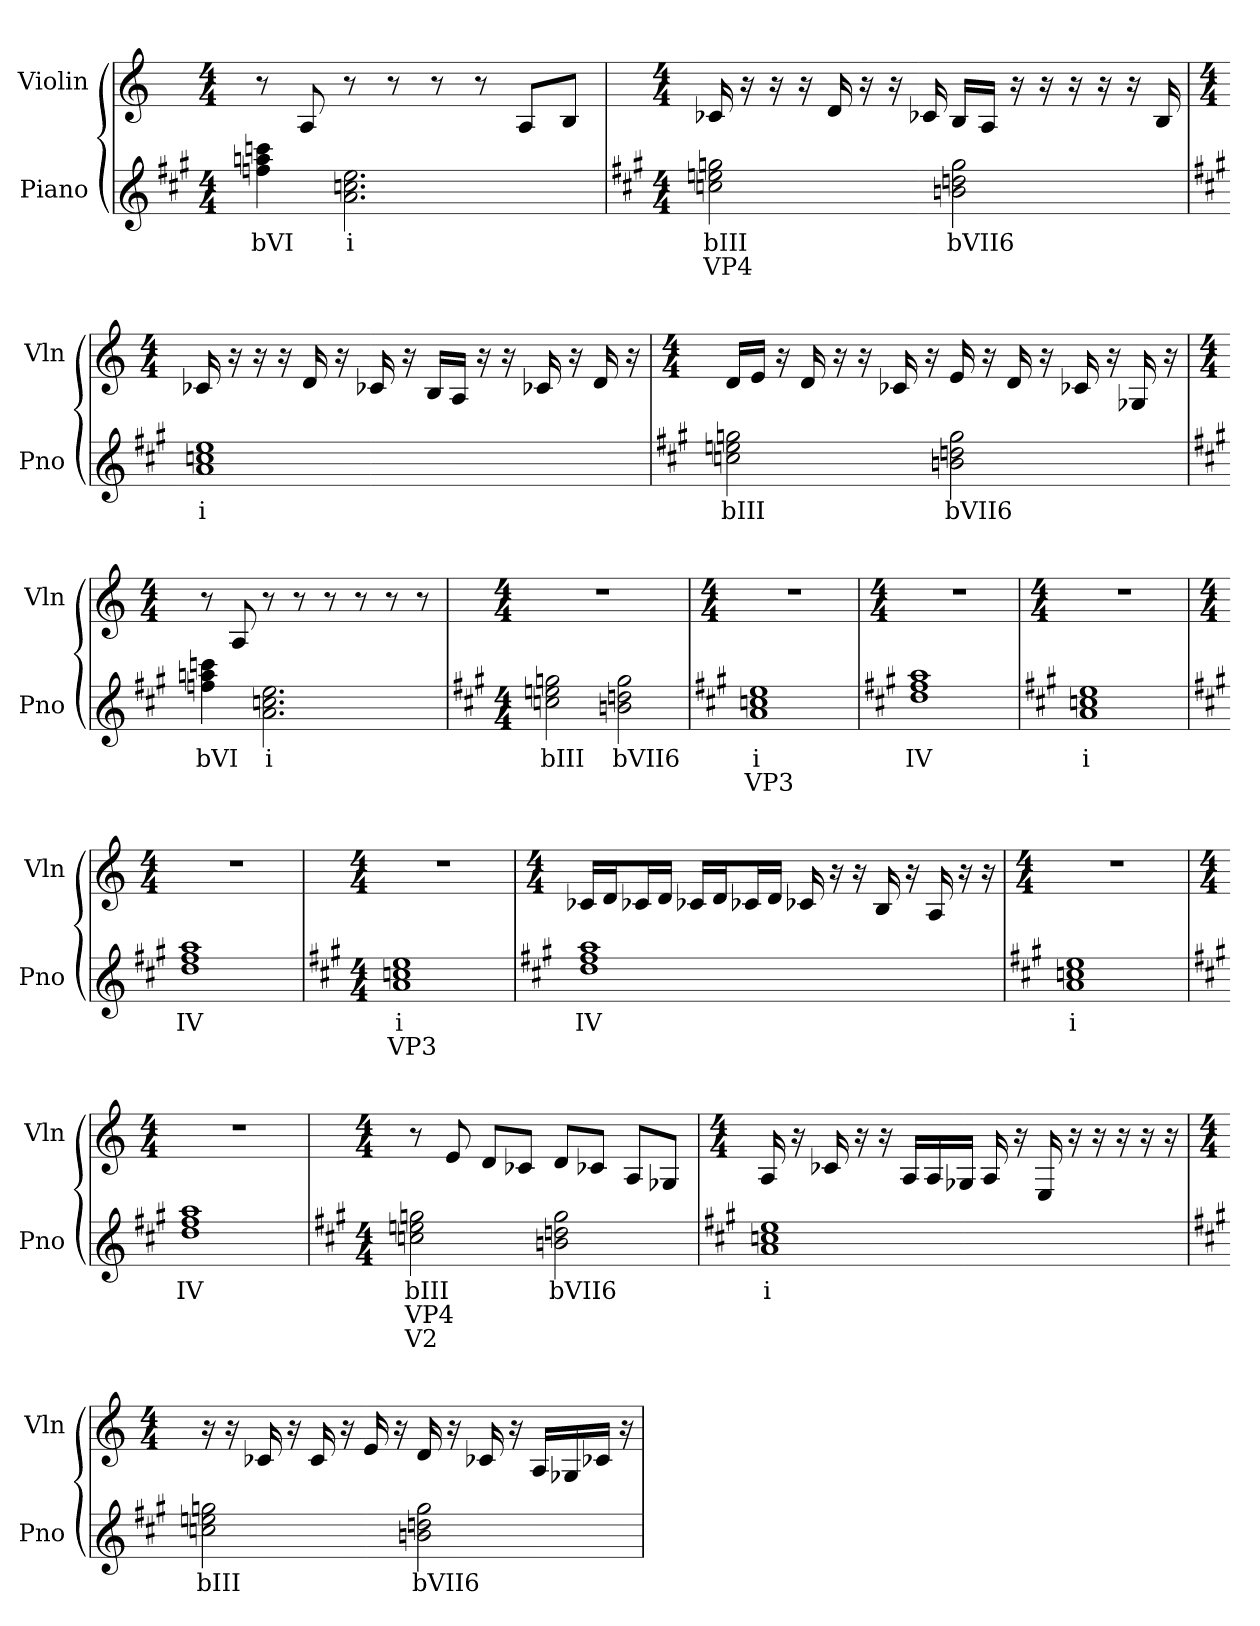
**kern	**text	**text	**text	**kern
*part2	*part2	*part2	*part2	*part1
*staff2	*staff2	*staff2	*staff2	*staff1
*I"Piano	*	*	*	*I"Violin
*I'Pno	*	*	*	*I'Vln
*k[f#c#g#]	*	*	*	*
*A:	*	*	*	*
*M4/4	*	*	*	*M4/4
=	=	=	=	=
4ffn 4aan 4cccn	bVI	.	.	8r
.	.	.	.	8A
2.a 2.ccn 2.ee	i	.	.	8r
.	.	.	.	8r
.	.	.	.	8r
.	.	.	.	8r
.	.	.	.	8AL
.	.	.	.	8BJ
=	=	=	=	=
*k[f#c#g#]	*	*	*	*
*A:	*	*	*	*
*M4/4	*	*	*	*M4/4
2ccn 2een 2ggn	bIII	VP4	.	16c-X
.	.	.	.	16r
.	.	.	.	16r
.	.	.	.	16r
.	.	.	.	16d
.	.	.	.	16r
.	.	.	.	16r
.	.	.	.	16c-X
2bn 2ddn 2gg	bVII6	.	.	16BLL
.	.	.	.	16AJJ
.	.	.	.	16r
.	.	.	.	16r
.	.	.	.	16r
.	.	.	.	16r
.	.	.	.	16r
.	.	.	.	16B
=	=	=	=	=
*k[f#c#g#]	*	*	*	*
*A:	*	*	*	*
*	*	*	*	*M4/4
1a 1ccn 1ee	i	.	.	16c-X
.	.	.	.	16r
.	.	.	.	16r
.	.	.	.	16r
.	.	.	.	16d
.	.	.	.	16r
.	.	.	.	16c-X
.	.	.	.	16r
.	.	.	.	16BLL
.	.	.	.	16AJJ
.	.	.	.	16r
.	.	.	.	16r
.	.	.	.	16c-X
.	.	.	.	16r
.	.	.	.	16d
.	.	.	.	16r
=	=	=	=	=
*k[f#c#g#]	*	*	*	*
*A:	*	*	*	*
*	*	*	*	*M4/4
2ccn 2een 2ggn	bIII	.	.	16dLL
.	.	.	.	16eJJ
.	.	.	.	16r
.	.	.	.	16d
.	.	.	.	16r
.	.	.	.	16r
.	.	.	.	16c-X
.	.	.	.	16r
2bn 2ddn 2gg	bVII6	.	.	16e
.	.	.	.	16r
.	.	.	.	16d
.	.	.	.	16r
.	.	.	.	16c-X
.	.	.	.	16r
.	.	.	.	16G-X
.	.	.	.	16r
=	=	=	=	=
*k[f#c#g#]	*	*	*	*
*A:	*	*	*	*
*	*	*	*	*M4/4
4ffn 4aan 4cccn	bVI	.	.	8r
.	.	.	.	8A
2.a 2.ccn 2.ee	i	.	.	8r
.	.	.	.	8r
.	.	.	.	8r
.	.	.	.	8r
.	.	.	.	8r
.	.	.	.	8r
=	=	=	=	=
*k[f#c#g#]	*	*	*	*
*A:	*	*	*	*
*M4/4	*	*	*	*M4/4
2ccn 2een 2ggn	bIII	.	.	1r
2bn 2ddn 2gg	bVII6	.	.	.
=	=	=	=	=
*k[f#c#g#]	*	*	*	*
*A:	*	*	*	*
*	*	*	*	*M4/4
1a 1ccn 1ee	i	VP3	.	1r
=	=	=	=	=
*k[f#c#g#]	*	*	*	*
*A:	*	*	*	*
*	*	*	*	*M4/4
1dd 1ff# 1aa	IV	.	.	1r
=	=	=	=	=
*k[f#c#g#]	*	*	*	*
*A:	*	*	*	*
*	*	*	*	*M4/4
1a 1ccn 1ee	i	.	.	1r
=	=	=	=	=
*k[f#c#g#]	*	*	*	*
*A:	*	*	*	*
*	*	*	*	*M4/4
1dd 1ff# 1aa	IV	.	.	1r
=	=	=	=	=
*k[f#c#g#]	*	*	*	*
*A:	*	*	*	*
*M4/4	*	*	*	*M4/4
1a 1ccn 1ee	i	VP3	.	1r
=	=	=	=	=
*k[f#c#g#]	*	*	*	*
*A:	*	*	*	*
*	*	*	*	*M4/4
1dd 1ff# 1aa	IV	.	.	16c-XLL
.	.	.	.	16dJ
.	.	.	.	16c-XL
.	.	.	.	16dJJ
.	.	.	.	16c-XLL
.	.	.	.	16dJ
.	.	.	.	16c-XL
.	.	.	.	16dJJ
.	.	.	.	16c-X
.	.	.	.	16r
.	.	.	.	16r
.	.	.	.	16B
.	.	.	.	16r
.	.	.	.	16A
.	.	.	.	16r
.	.	.	.	16r
=	=	=	=	=
*k[f#c#g#]	*	*	*	*
*A:	*	*	*	*
*	*	*	*	*M4/4
1a 1ccn 1ee	i	.	.	1r
=	=	=	=	=
*k[f#c#g#]	*	*	*	*
*A:	*	*	*	*
*	*	*	*	*M4/4
1dd 1ff# 1aa	IV	.	.	1r
=	=	=	=	=
*k[f#c#g#]	*	*	*	*
*A:	*	*	*	*
*M4/4	*	*	*	*M4/4
2ccn 2een 2ggn	bIII	VP4	V2	8r
.	.	.	.	8e
.	.	.	.	8dL
.	.	.	.	8c-XJ
2bn 2ddn 2gg	bVII6	.	.	8dL
.	.	.	.	8c-XJ
.	.	.	.	8AL
.	.	.	.	8G-XJ
=	=	=	=	=
*k[f#c#g#]	*	*	*	*
*A:	*	*	*	*
*	*	*	*	*M4/4
1a 1ccn 1ee	i	.	.	16A
.	.	.	.	16r
.	.	.	.	16c-X
.	.	.	.	16r
.	.	.	.	16r
.	.	.	.	16ALL
.	.	.	.	16A
.	.	.	.	16G-XJJ
.	.	.	.	16A
.	.	.	.	16r
.	.	.	.	16E
.	.	.	.	16r
.	.	.	.	16r
.	.	.	.	16r
.	.	.	.	16r
.	.	.	.	16r
=	=	=	=	=
*k[f#c#g#]	*	*	*	*
*A:	*	*	*	*
*	*	*	*	*M4/4
2ccn 2een 2ggn	bIII	.	.	16r
.	.	.	.	16r
.	.	.	.	16c-X
.	.	.	.	16r
.	.	.	.	16c-
.	.	.	.	16r
.	.	.	.	16e
.	.	.	.	16r
2bn 2ddn 2gg	bVII6	.	.	16d
.	.	.	.	16r
.	.	.	.	16c-X
.	.	.	.	16r
.	.	.	.	16ALL
.	.	.	.	16G-X
.	.	.	.	16c-XJJ
.	.	.	.	16r
=	=	=	=	=
*-	*-	*-	*-	*-
